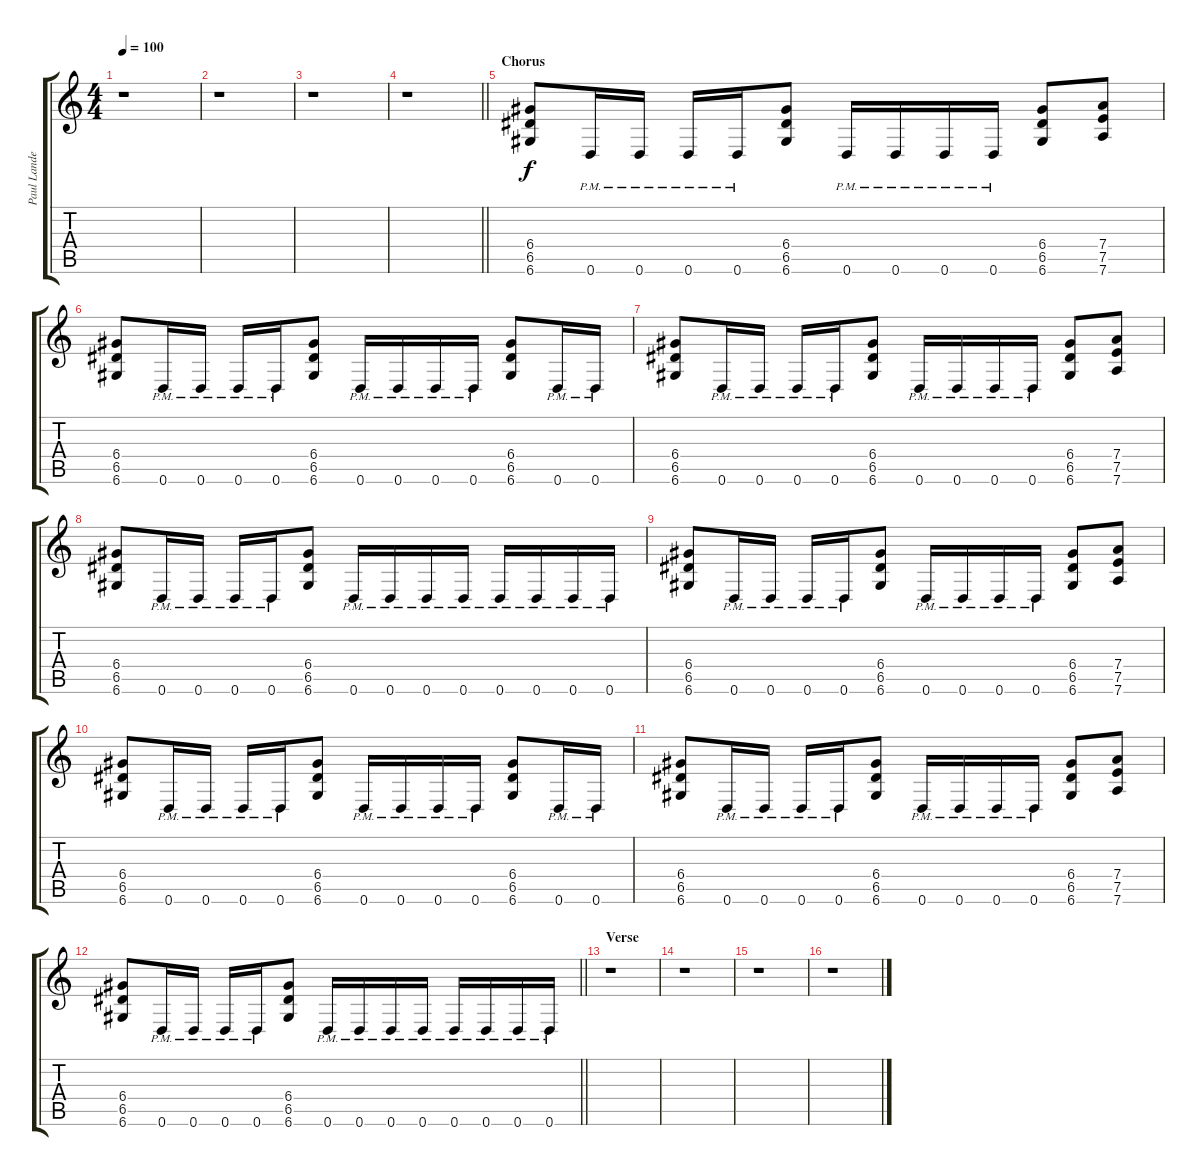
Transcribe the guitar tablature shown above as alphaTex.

\track ("Paul Landers" "Paul Lande") {instrument distortionguitar}
\staff {score tabs}
\tuning (E4 B3 G3 D3 A2 D2) {hide}
\ts (4 4)
\tempo 100
\clef g2
\ks c
r.1{dy f} |
r.1 |
r.1 |
\barLineRight lightlight
r.1 |
\section ("" "Chorus")
(6.4 6.5 6.6).8 0.6{pm}.16 0.6{pm}.16 0.6{pm}.16 0.6{pm}.16 (6.4 6.5 6.6).8 0.6{pm}.16 0.6{pm}.16 0.6{pm}.16 0.6{pm}.16 (6.4 6.5 6.6).8 (7.4 7.5 7.6).8 |
(6.4 6.5 6.6).8 0.6{pm}.16 0.6{pm}.16 0.6{pm}.16 0.6{pm}.16 (6.4 6.5 6.6).8 0.6{pm}.16 0.6{pm}.16 0.6{pm}.16 0.6{pm}.16 (6.4 6.5 6.6).8 0.6{pm}.16 0.6{pm}.16 |
(6.4 6.5 6.6).8 0.6{pm}.16 0.6{pm}.16 0.6{pm}.16 0.6{pm}.16 (6.4 6.5 6.6).8 0.6{pm}.16 0.6{pm}.16 0.6{pm}.16 0.6{pm}.16 (6.4 6.5 6.6).8 (7.4 7.5 7.6).8 |
(6.4 6.5 6.6).8 0.6{pm}.16 0.6{pm}.16 0.6{pm}.16 0.6{pm}.16 (6.4 6.5 6.6).8 0.6{pm}.16 0.6{pm}.16 0.6{pm}.16 0.6{pm}.16 0.6{pm}.16 0.6{pm}.16 0.6{pm}.16 0.6{pm}.16 |
(6.4 6.5 6.6).8 0.6{pm}.16 0.6{pm}.16 0.6{pm}.16 0.6{pm}.16 (6.4 6.5 6.6).8 0.6{pm}.16 0.6{pm}.16 0.6{pm}.16 0.6{pm}.16 (6.4 6.5 6.6).8 (7.4 7.5 7.6).8 |
(6.4 6.5 6.6).8 0.6{pm}.16 0.6{pm}.16 0.6{pm}.16 0.6{pm}.16 (6.4 6.5 6.6).8 0.6{pm}.16 0.6{pm}.16 0.6{pm}.16 0.6{pm}.16 (6.4 6.5 6.6).8 0.6{pm}.16 0.6{pm}.16 |
(6.4 6.5 6.6).8 0.6{pm}.16 0.6{pm}.16 0.6{pm}.16 0.6{pm}.16 (6.4 6.5 6.6).8 0.6{pm}.16 0.6{pm}.16 0.6{pm}.16 0.6{pm}.16 (6.4 6.5 6.6).8 (7.4 7.5 7.6).8 |
\barLineRight lightlight
(6.4 6.5 6.6).8 0.6{pm}.16 0.6{pm}.16 0.6{pm}.16 0.6{pm}.16 (6.4 6.5 6.6).8 0.6{pm}.16 0.6{pm}.16 0.6{pm}.16 0.6{pm}.16 0.6{pm}.16 0.6{pm}.16 0.6{pm}.16 0.6{pm}.16 |
\section ("" "Verse")
r.1 |
r.1 |
r.1 |
r.1
